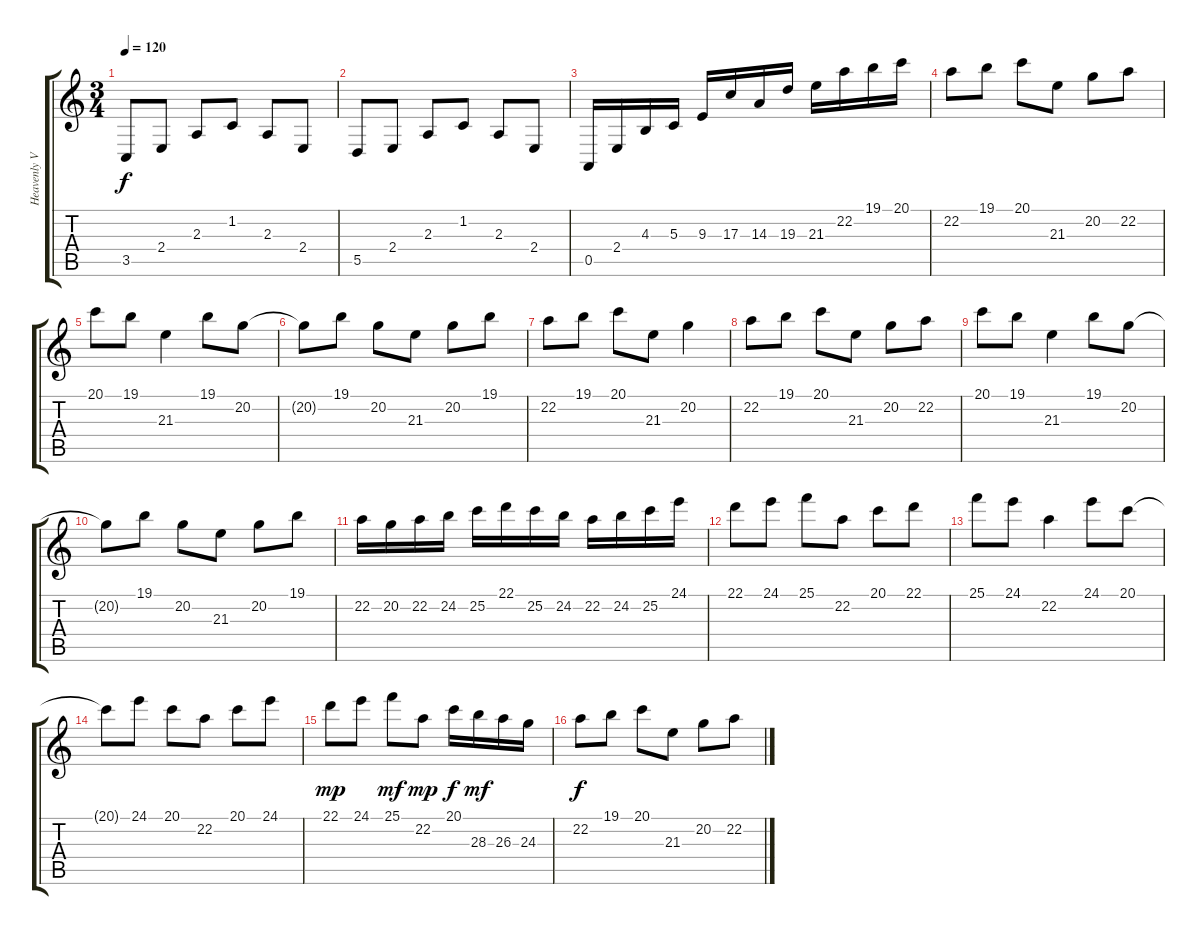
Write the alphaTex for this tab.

\track ("Heavenly Voice" "Heavenly V") {instrument musicbox}
\staff {score tabs}
\tuning (E4 B3 G3 D3 A2 E2) {hide}
\ts (3 4)
\tempo 120
\clef g2
\ks c
3.5.8{dy f} 2.4.8 2.3.8 1.2.8 2.3.8 2.4.8 |
5.5.8 2.4.8 2.3.8 1.2.8 2.3.8 2.4.8 |
0.5.16 2.4.16 4.3.16 5.3.16 9.3.16 17.3.16 14.3.16 19.3.16 21.3.16 22.2.16 19.1.16 20.1.16 |
22.2.8 19.1.8 20.1.8 21.3.8 20.2.8 22.2.8 |
20.1.8 19.1.8 21.3.4 19.1.8 20.2.8 |
20.2{t}.8 19.1.8 20.2.8 21.3.8 20.2.8 19.1.8 |
22.2.8 19.1.8 20.1.8 21.3.8 20.2.4 |
22.2.8 19.1.8 20.1.8 21.3.8 20.2.8 22.2.8 |
20.1.8 19.1.8 21.3.4 19.1.8 20.2.8 |
20.2{t}.8 19.1.8 20.2.8 21.3.8 20.2.8 19.1.8 |
22.2.16 20.2.16 22.2.16 24.2.16 25.2.16 22.1.16 25.2.16 24.2.16 22.2.16 24.2.16 25.2.16 24.1.16 |
22.1.8 24.1.8 25.1.8 22.2.8 20.1.8 22.1.8 |
25.1.8 24.1.8 22.2.4 24.1.8 20.1.8 |
20.1{t}.8 24.1.8 20.1.8 22.2.8 20.1.8 24.1.8 |
22.1.8{dy mp} 24.1.8 25.1.8{dy mf} 22.2.8{dy mp} 20.1.16{dy f} 28.3.16{dy mf} 26.3.16 24.3.16 |
22.2.8{dy f} 19.1.8 20.1.8 21.3.8 20.2.8 22.2.8
